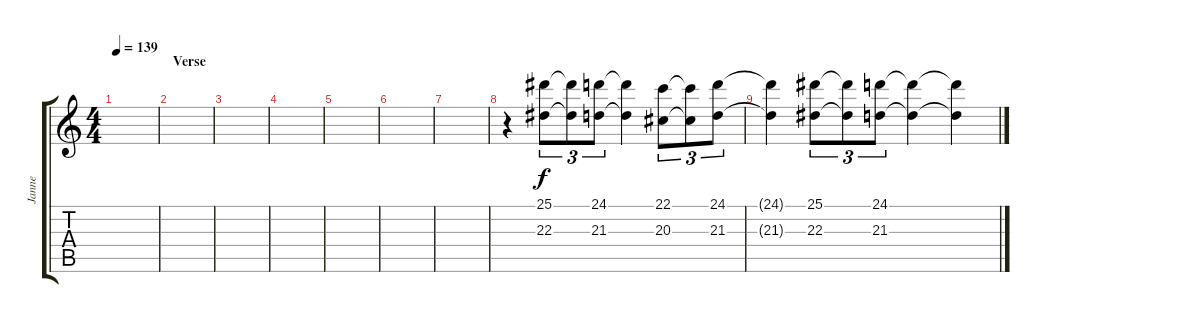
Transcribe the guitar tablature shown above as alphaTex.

\track ("Janne" "Janne") {instrument lead1square}
\staff {score tabs}
\tuning (D4 A3 F3 C3 G2 D2) {hide}
\ts (4 4)
\tempo 139
\clef g2
\ks c
|
\section ("" "Verse")
|
|
|
|
|
|
r.4{instrument orchestrahit} (25.1 22.3).8{tu (3 2)} (25.1{t} 22.3{t}).8{tu (3 2)} (24.1 21.3).8{tu (3 2)} (24.1{t} 21.3{t}).4 (22.1 20.3).8{tu (3 2)} (22.1{t} 20.3{t}).8{tu (3 2)} (24.1 21.3).8{tu (3 2)} |
(24.1{t} 21.3{t}).4{instrument orchestrahit} (25.1 22.3).8{tu (3 2)} (25.1{t} 22.3{t}).8{tu (3 2)} (24.1 21.3).8{tu (3 2)} (24.1{t} 21.3{t}).4 (24.1{t} 21.3{t}).4
